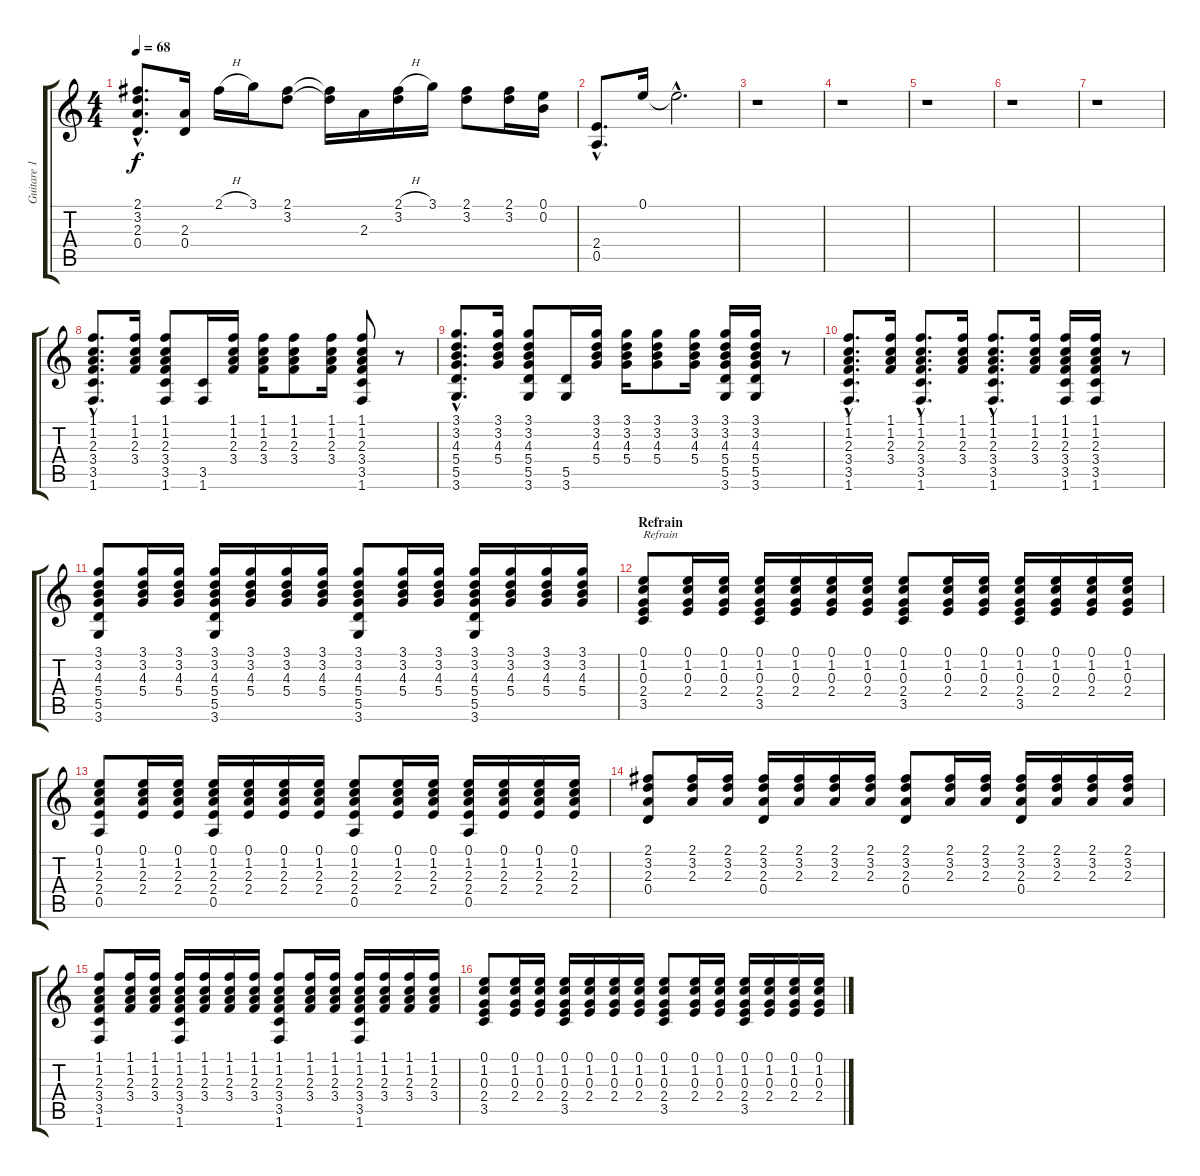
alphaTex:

\track ("Guitare 1" "Guitare 1") {instrument acousticguitarsteel}
\staff {score tabs}
\tuning (E4 B3 G3 D3 A2 E2) {hide}
\ts (4 4)
\tempo 68
\clef g2
\ks c
(2.1{hac} 3.2{hac} 2.3{hac} 0.4{hac}).8{d dy f} (2.3 0.4).16 2.1{h}.16 3.1.16 (2.1 3.2).8 (2.1{t} 3.2{t}).16 2.3.16 (2.1{h} 3.2).16 3.1.16 (2.1 3.2).8 (2.1 3.2).16 (0.1 0.2).16 |
(2.4{hac} 0.5{hac}).8{d} 0.1.16 0.1{hac t}.2{d} |
r.1 |
r.1 |
r.1 |
r.1 |
r.1 |
\section ("" "")
(1.1{hac} 1.2{hac} 2.3{hac} 3.4{hac} 3.5{hac} 1.6{hac}).8{d txt "" instrument acousticguitarsteel} (1.1 1.2 2.3 3.4).16 (1.1 1.2 2.3 3.4 3.5 1.6).8 (3.5 1.6).16 (1.1 1.2 2.3 3.4).16 (1.1 1.2 2.3 3.4).16 (1.1 1.2 2.3 3.4).8 (1.1 1.2 2.3 3.4).16 (1.1 1.2 2.3 3.4 3.5 1.6).8 r.8 |
(3.1{hac} 3.2{hac} 4.3{hac} 5.4{hac} 5.5{hac} 3.6{hac}).8{d} (3.1 3.2 4.3 5.4).16 (3.1 3.2 4.3 5.4 5.5 3.6).8 (5.5 3.6).16 (3.1 3.2 4.3 5.4).16 (3.1 3.2 4.3 5.4).16 (3.1 3.2 4.3 5.4).8 (3.1 3.2 4.3 5.4).16 (3.1 3.2 4.3 5.4 5.5 3.6).16 (3.1 3.2 4.3 5.4 5.5 3.6).16 r.8 |
(1.1{hac} 1.2{hac} 2.3{hac} 3.4{hac} 3.5{hac} 1.6{hac}).8{d} (1.1 1.2 2.3 3.4).16 (1.1{hac} 1.2{hac} 2.3{hac} 3.4{hac} 3.5{hac} 1.6{hac}).8{d} (1.1 1.2 2.3 3.4).16 (1.1{hac} 1.2{hac} 2.3{hac} 3.4{hac} 3.5{hac} 1.6{hac}).8{d} (1.1 1.2 2.3 3.4).16 (1.1 1.2 2.3 3.4 3.5 1.6).16 (1.1 1.2 2.3 3.4 3.5 1.6).16 r.8 |
(3.1 3.2 4.3 5.4 5.5 3.6).8 (3.1 3.2 4.3 5.4).16 (3.1 3.2 4.3 5.4).16 (3.1 3.2 4.3 5.4 5.5 3.6).16 (3.1 3.2 4.3 5.4).16 (3.1 3.2 4.3 5.4).16 (3.1 3.2 4.3 5.4).16 (3.1 3.2 4.3 5.4 5.5 3.6).8 (3.1 3.2 4.3 5.4).16 (3.1 3.2 4.3 5.4).16 (3.1 3.2 4.3 5.4 5.5 3.6).16 (3.1 3.2 4.3 5.4).16 (3.1 3.2 4.3 5.4).16 (3.1 3.2 4.3 5.4).16 |
\section ("" "Refrain")
(0.1 1.2 0.3 2.4 3.5).8{txt "Refrain"} (0.1 1.2 0.3 2.4).16 (0.1 1.2 0.3 2.4).16 (0.1 1.2 0.3 2.4 3.5).16 (0.1 1.2 0.3 2.4).16 (0.1 1.2 0.3 2.4).16 (0.1 1.2 0.3 2.4).16 (0.1 1.2 0.3 2.4 3.5).8 (0.1 1.2 0.3 2.4).16 (0.1 1.2 0.3 2.4).16 (0.1 1.2 0.3 2.4 3.5).16 (0.1 1.2 0.3 2.4).16 (0.1 1.2 0.3 2.4).16 (0.1 1.2 0.3 2.4).16 |
(0.1 1.2 2.3 2.4 0.5).8 (0.1 1.2 2.3 2.4).16 (0.1 1.2 2.3 2.4).16 (0.1 1.2 2.3 2.4 0.5).16 (0.1 1.2 2.3 2.4).16 (0.1 1.2 2.3 2.4).16 (0.1 1.2 2.3 2.4).16 (0.1 1.2 2.3 2.4 0.5).8 (0.1 1.2 2.3 2.4).16 (0.1 1.2 2.3 2.4).16 (0.1 1.2 2.3 2.4 0.5).16 (0.1 1.2 2.3 2.4).16 (0.1 1.2 2.3 2.4).16 (0.1 1.2 2.3 2.4).16 |
(2.1 3.2 2.3 0.4).8 (2.1 3.2 2.3).16 (2.1 3.2 2.3).16 (2.1 3.2 2.3 0.4).16 (2.1 3.2 2.3).16 (2.1 3.2 2.3).16 (2.1 3.2 2.3).16 (2.1 3.2 2.3 0.4).8 (2.1 3.2 2.3).16 (2.1 3.2 2.3).16 (2.1 3.2 2.3 0.4).16 (2.1 3.2 2.3).16 (2.1 3.2 2.3).16 (2.1 3.2 2.3).16 |
(1.1 1.2 2.3 3.4 3.5 1.6).8 (1.1 1.2 2.3 3.4).16 (1.1 1.2 2.3 3.4).16 (1.1 1.2 2.3 3.4 3.5 1.6).16 (1.1 1.2 2.3 3.4).16 (1.1 1.2 2.3 3.4).16 (1.1 1.2 2.3 3.4).16 (1.1 1.2 2.3 3.4 3.5 1.6).8 (1.1 1.2 2.3 3.4).16 (1.1 1.2 2.3 3.4).16 (1.1 1.2 2.3 3.4 3.5 1.6).16 (1.1 1.2 2.3 3.4).16 (1.1 1.2 2.3 3.4).16 (1.1 1.2 2.3 3.4).16 |
(0.1 1.2 0.3 2.4 3.5).8 (0.1 1.2 0.3 2.4).16 (0.1 1.2 0.3 2.4).16 (0.1 1.2 0.3 2.4 3.5).16 (0.1 1.2 0.3 2.4).16 (0.1 1.2 0.3 2.4).16 (0.1 1.2 0.3 2.4).16 (0.1 1.2 0.3 2.4 3.5).8 (0.1 1.2 0.3 2.4).16 (0.1 1.2 0.3 2.4).16 (0.1 1.2 0.3 2.4 3.5).16 (0.1 1.2 0.3 2.4).16 (0.1 1.2 0.3 2.4).16 (0.1 1.2 0.3 2.4).16
